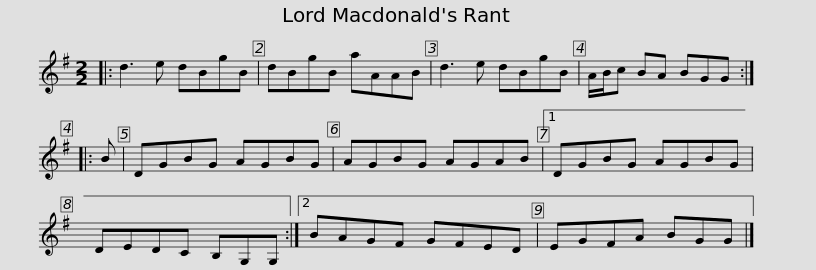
X:1
L:1/8
M:2/2
I:linebreak $
K:G
V:1 treble
V:1
|: d3 e dBgB | dBgB aAAB | d3 e dBgB | A/B/c BA BGG :: B | %5
 DGBG AGBG |$ AGBG AGAB |1 DGBG AGBG | DEDC B,G,G, :|2 BAGF GFED | %10
 EGFA BGG |] %11
